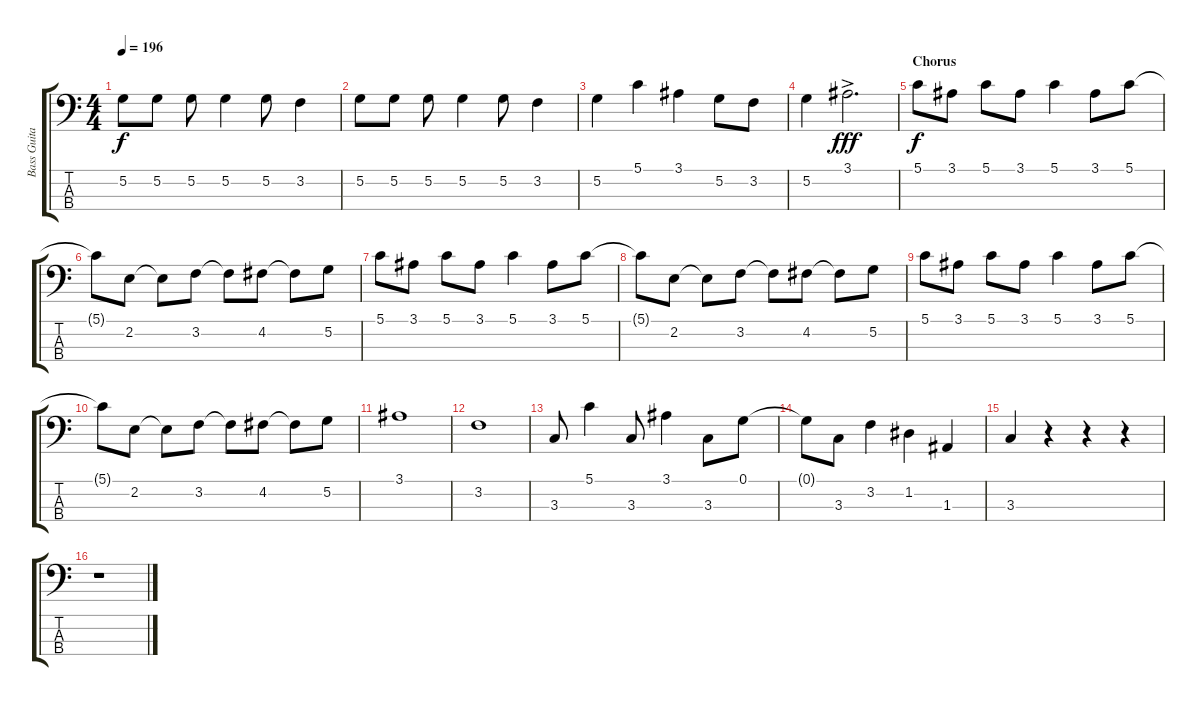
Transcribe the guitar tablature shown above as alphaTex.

\track ("Bass Guitar (R. Glover)" "Bass Guita") {instrument electricbassfinger}
\staff {score tabs}
\tuning (G2 D2 A1 E1) {hide}
\ts (4 4)
\tempo 196
\clef f4
\ks c
5.2.8{dy f} 5.2.8 5.2.8 5.2.4 5.2.8 3.2.4 |
5.2.8 5.2.8 5.2.8 5.2.4 5.2.8 3.2.4 |
5.2.4 5.1.4 3.1.4 5.2.8 3.2.8 |
5.2.4 3.1{ac}.2{d dy fff} |
\section ("" "Chorus")
5.1.8{dy f} 3.1.8 5.1.8 3.1.8 5.1.4 3.1.8 5.1.8 |
5.1{t}.8 2.2.8 2.2{t}.8 3.2.8 3.2{t}.8 4.2.8 4.2{t}.8 5.2.8 |
5.1.8 3.1.8 5.1.8 3.1.8 5.1.4 3.1.8 5.1.8 |
5.1{t}.8 2.2.8 2.2{t}.8 3.2.8 3.2{t}.8 4.2.8 4.2{t}.8 5.2.8 |
5.1.8 3.1.8 5.1.8 3.1.8 5.1.4 3.1.8 5.1.8 |
5.1{t}.8 2.2.8 2.2{t}.8 3.2.8 3.2{t}.8 4.2.8 4.2{t}.8 5.2.8 |
3.1.1 |
3.2.1 |
3.3.8 5.1.4 3.3.8 3.1.4 3.3.8 0.1.8 |
0.1{t}.8 3.3.8 3.2.4 1.2.4 1.3.4 |
3.3.4 r.4 r.4 r.4 |
r.1
